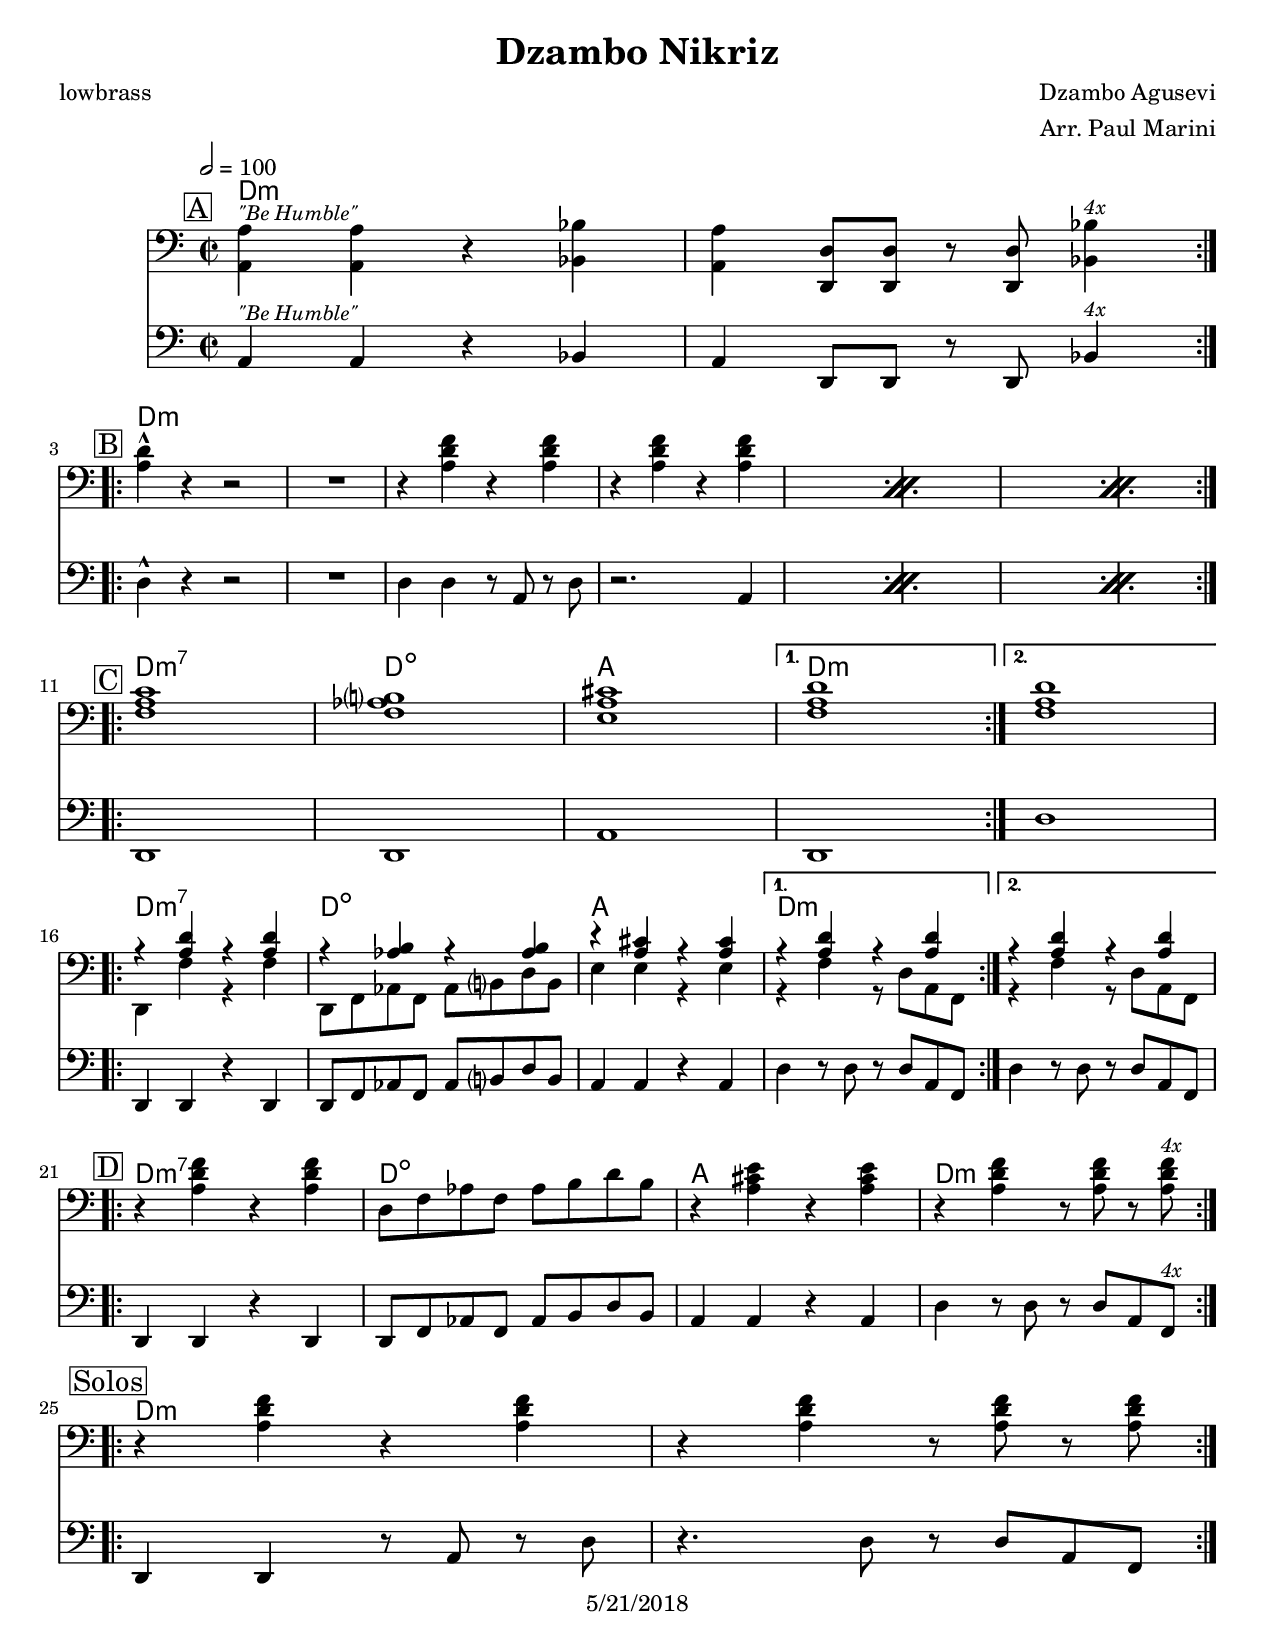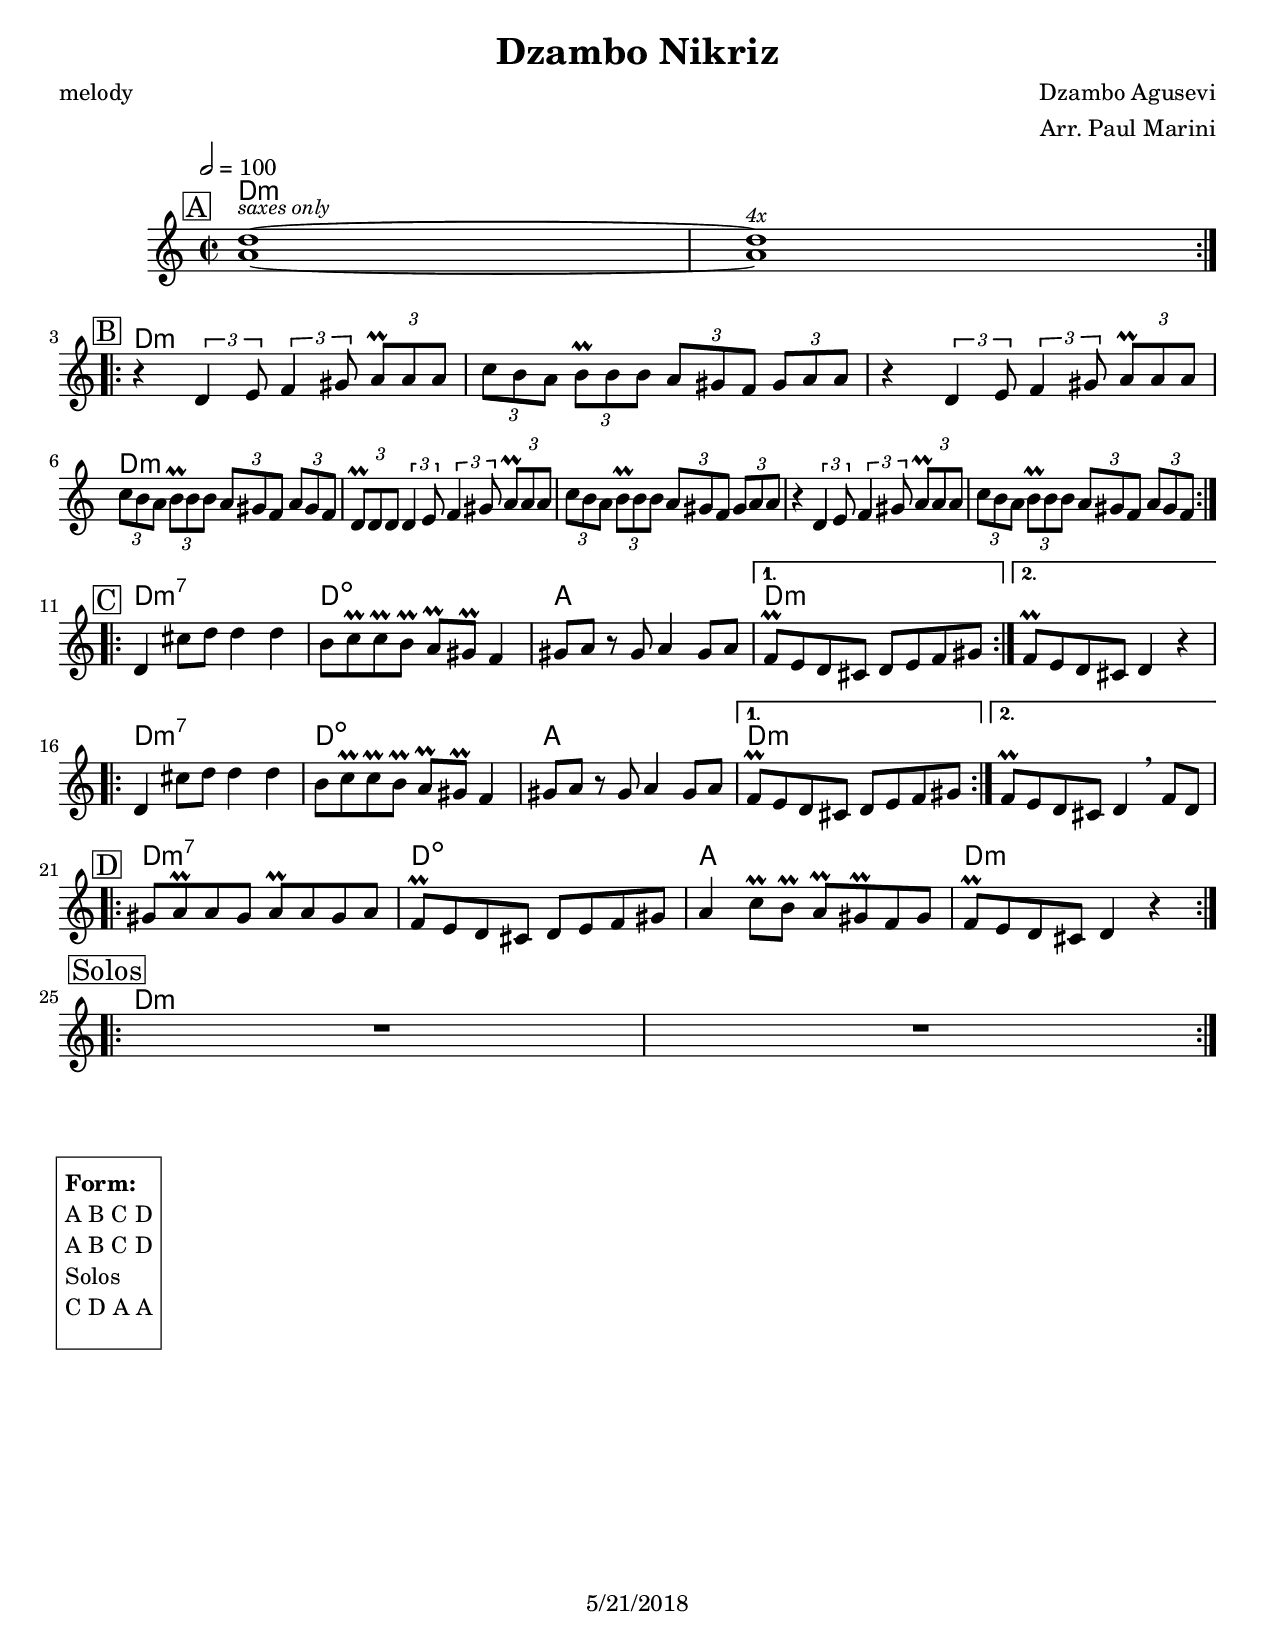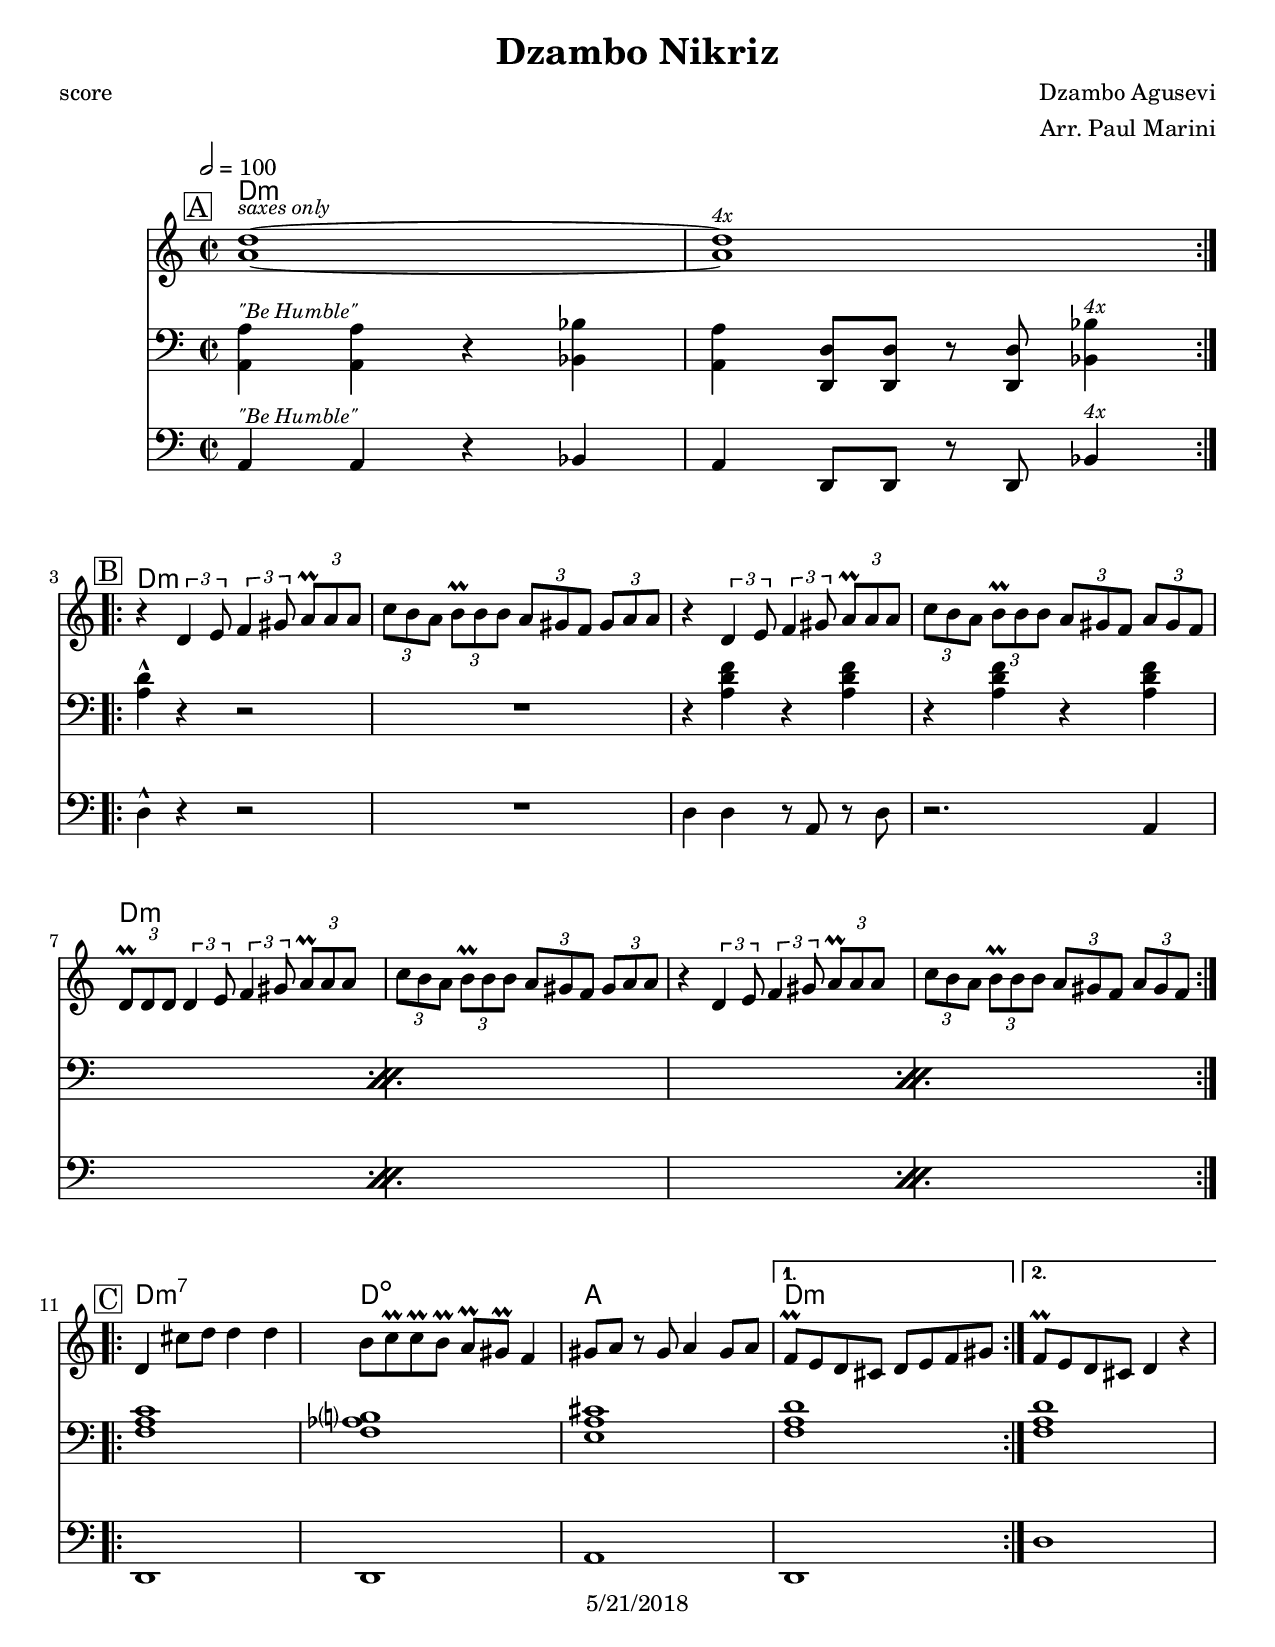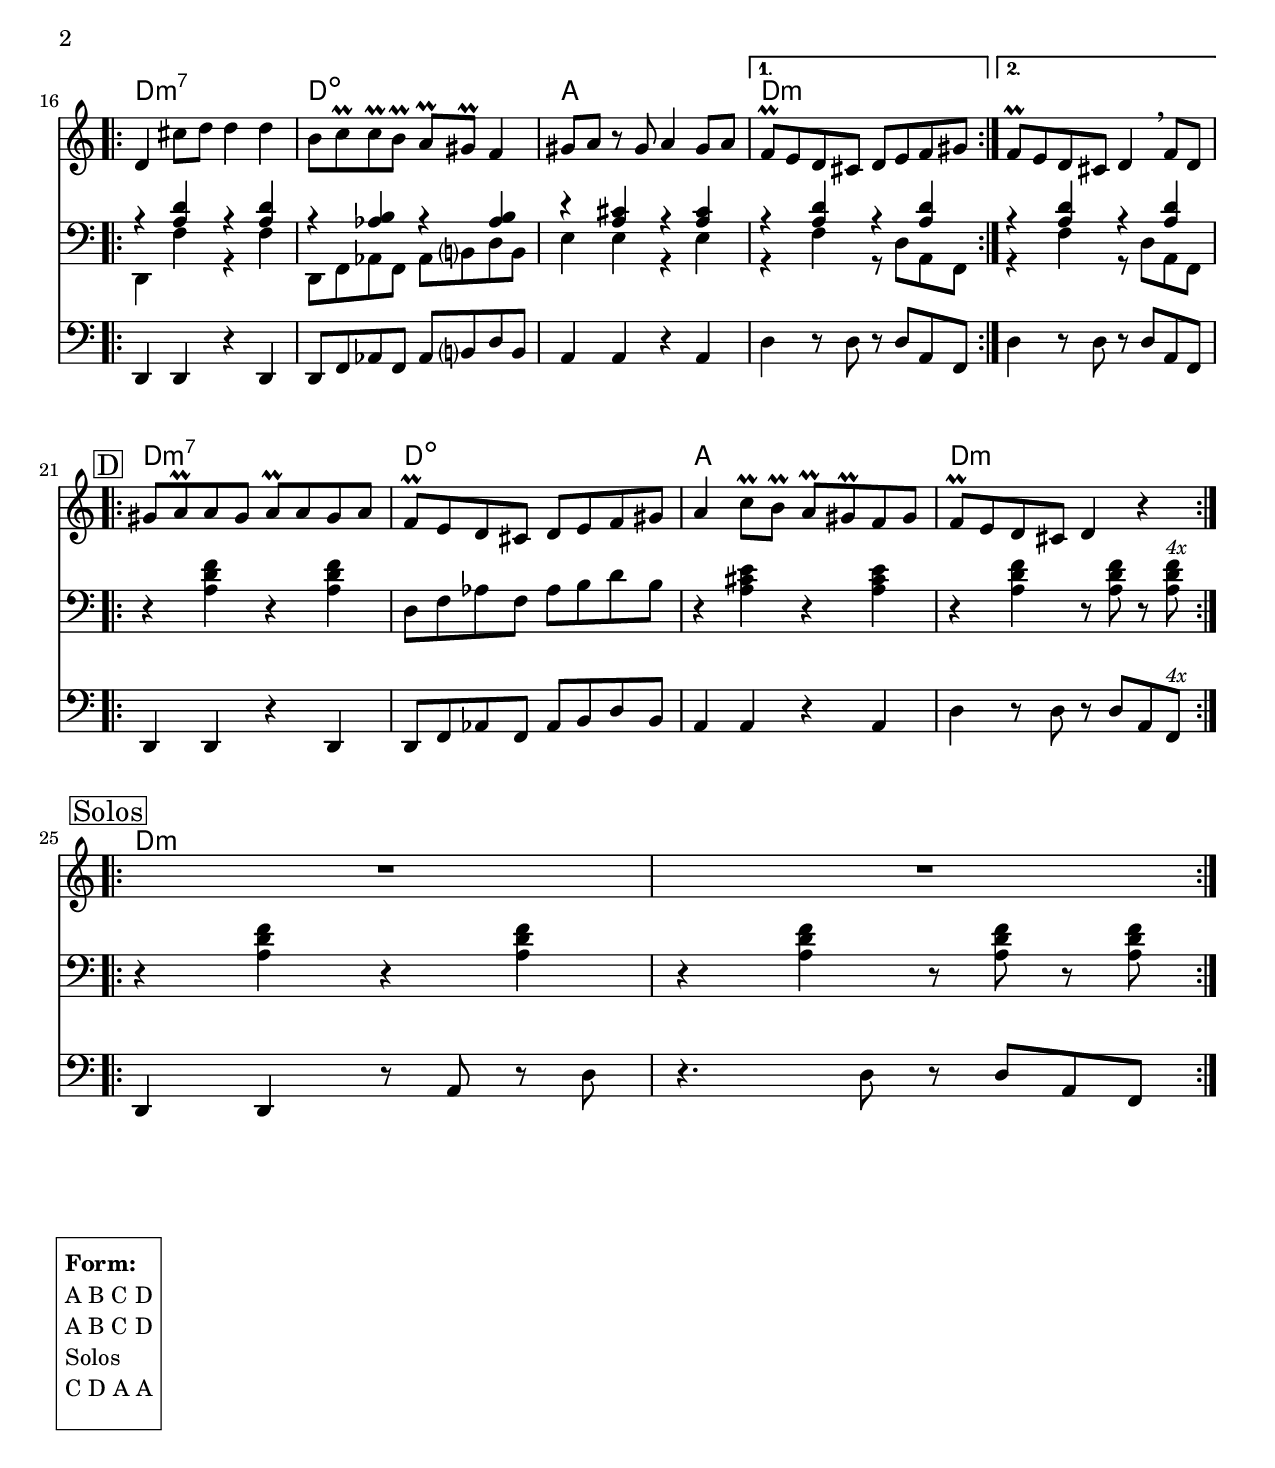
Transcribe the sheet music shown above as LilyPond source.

\version "2.18.2"

\header {
	title = "Dzambo Nikriz"
	composer = "Dzambo Agusevi"
	arranger = "Arr. Paul Marini"
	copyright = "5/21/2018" %date of latest edits
}
\paper {
  #(set-paper-size "letter")
  }


slash = {
	\override NoteHead #'style = #'slash
	\override Stem #'transparent = ##t
}

noslash = {
	\revert NoteHead #'style
	\revert Stem #'transparent
}

the_form = %Form
	\markup { \box \column {
	\line { " " }
	\line { \bold " Form: " }
	\line { " A B C D " }
	\line { " A B C D " }
	\line { " Solos " }
	\line { " C D A A " }
	\line { " " }
	}}

test = { \relative c' { \tempo 4 = 80 \set Score.markFormatter = #format-mark-box-letters
	\repeat volta 2 {
	}
}
}

%{ ornament conventions, a/o 10/2017
%	\prall		regular up ornament, metric
%	\lineprall	quick, nonmetric up ornament	(was \mordent)
%	\mordent		regular down ornament, nonmetric	(was \upbow)
%	\prallprall	consecutive up ornaments, metric
% \trill		trill
%	\turn		turn of some sort
%}

melody = { \relative c'' { \set Score.markFormatter = #format-mark-box-letters
\tempo 2 = 100 

	\mark \markup { \box "A" }
	\time 2/2 
	\repeat volta 4 {
		<a d>1~^\markup { \small \italic "saxes only" } | <a d>^\markup { \small \italic "4x" } |
	}
	\break

	\mark \markup { \box "B" }
	\repeat volta 2 {
		r4 \times 2/3 {d,4 e8} \times 2/3 {f4 gis8} \times 2/3 {a\prall [a a]} |
		\times 2/3 {c[ b a]} \times 2/3 {b\prall[ b b]} \times 2/3 {a[ gis f]} \times 2/3 {gis[ a a]} |
		r4 \times 2/3 {d,4 e8]} \times 2/3 {f4 gis8]} \times 2/3 {a\prall[ a a]} |
		\times 2/3 {c[ b a]} \times 2/3 {b\prall[ b b]} \times 2/3 {a[ gis f]} \times 2/3 {a[ gis f]} |

		\times 2/3 {d8\prall[ d d]} \times 2/3 {d4 e8]} \times 2/3 {f4 gis8]} \times 2/3 {a\prall[ a a]} |
		\times 2/3 {c[ b a]} \times 2/3 {b\prall[ b b]} \times 2/3 {a[ gis f]} \times 2/3 {gis[ a a]} |
		r4 \times 2/3 {d,4 e8]} \times 2/3 {f4 gis8]} \times 2/3 {a\prall[ a a]} |
		\times 2/3 {c[ b a]} \times 2/3 {b\prall[ b b]} \times 2/3 {a[ gis f]} \times 2/3 {a[ gis f]} |
	}
	\break

	\mark \markup { \box "C" }
	\repeat volta 2 {
		\parenthesize { d4 } cis'8 d d4 d | 
		b8 c\prall c\prall b\prall a\prall gis\prall f4 |
		gis8 a r gis a4 gis8 a |
	}
	\alternative {
		{ f\prall e d cis d e f gis | }
		{ f\prall e d cis d4 r | }
	}

	\repeat volta 2 {
		\parenthesize { d4 } cis'8 d d4 d | 
		b8 c\prall c\prall b\prall a\prall gis\prall f4 |
		gis8 a r gis a4 gis8 a |
	}
	\alternative {
		{ f\prall e d cis d e f gis | }
		{ f\prall e d cis d4 \breathe f8 d | }
	}
	\break

	\mark \markup { \box "D" }
	\repeat volta 4 {
		gis a\prall a gis a\prall a gis a |
		f\prall e d cis d e f gis |
		a4 c8\prall b\prall a\prall gis\prall f gis |
		f\prall e d cis d4 r |
	}
	\break

	\mark \markup { \box "Solos" }
	\repeat volta 2 {
		R1 | R1 |
	}

}
}

midbrass = { \relative c { \set Score.markFormatter = #format-mark-box-letters
\tempo 2 = 100 

	\mark \markup { \box "A" }
	\time 2/2 
	\repeat volta 2 {
		<a a'>4^\markup { \small \italic "\"Be Humble\"" } <a a'> r <bes bes'> | <a a'> <d, d'>8 <d d'> r <d d'> <bes' bes'>4^\markup { \small \italic "4x" } |
	}
	\break

	\mark \markup { \box "B" }
	\repeat volta 2 {
		<a' d>4-^ r r2 | R1 | 
		\repeat percent 3 {
			r4 <a d f> r <a d f> | r <a d f> r <a d f> |
		}
	}
	\break

	\mark \markup { \box "C" }
	\repeat volta 2 {
		<f a c>1 | <f aes b?> | <e a cis> | 
	}
	\alternative {
		{<f a d> | }
		{<f a d> | }
	}
	\break

	<< 
	{
		\repeat volta 2 {
			r4 <a d> r <a d> | r <aes b> r <aes b> | 
			r <a cis> r <a cis> |
		}
		\alternative {
			{ r <a d> r <a d> }
			{ r <a d> r <a d> }
		}
	}
	\\
	{
		\repeat volta 2 {
			d,,4 f' r f | d,8 f aes f aes b? d b | 
			e4 e r e |
		}
		\alternative {
			{ r4 f r8 d a f }
			{ r4 f' r8 d a f }
		}
	}
	>>
\break

	\mark \markup { \box "D" }
	\repeat volta 4 {
		r4 <a' d f> r <a d f> |
		d,8 f aes f aes b d b |
		r4 <a cis e> r <a cis e> |
		r <a d f> r8 <a d f> r <a d f>^\markup {\small \italic "4x"} |
	}
\break

	\mark \markup { \box "Solos" }
	\repeat volta 2 {
		r4 <a d f> r <a d f> |
		r <a d f> r8 <a d f> r <a d f> |
	}
	\break

}
}

bass = { \relative c { \set Score.markFormatter = #format-mark-box-letters
\tempo 2 = 100

	\mark \markup { \box "A" }
	\time 2/2 
	\repeat volta 4 {
		a4^\markup { \small \italic "\"Be Humble\"" } a r bes | a d,8 d r d bes'4^\markup { \small \italic "4x" } |
	}
\break

	\mark \markup { \box "B" }
	\repeat volta 2 {
		d4-^ r r2 | R1 | 
		\repeat percent 3 {
			d4 d r8 a r d | r2. a4 |
		}
	}
\break

	\mark \markup { \box "C" }
	\repeat volta 2 {
		d,1 | d | a' |
	}
	\alternative {
		{ d, | }
		{ d' | }
	}
\break

	\repeat volta 2 {
		d,4 d r d | d8 f aes f aes b? d b |
		a4 a r a |
	}
	\alternative {
		{ d4 r8 d r d a f | }
		{ d'4 r8 d r d a f | }
	}
\break

	\mark \markup { \box "D" }
	\repeat volta 4 {
		d4 d r d | d8 f aes f aes b d b |
		a4 a r a | d4 r8 d r d a f^\markup {\small \italic "4x"} | 
	}
\break

	\mark \markup { \box "Solos" }
	\repeat volta 2 {
		d4 d r8 a' r d | r4. d8 r d a f |
	}

}
}


changes = { \chordmode {

% A
d1:min | d:min | 

% B
d1:min | d:min | d1:min | d:min | 
d1:min | d:min | d1:min | d:min | 

% C
d1:min7 | d:dim | a | d:min |
					d:min |
d1:min7 | d:dim | a | d:min |
					d:min |

% D
d1:min7 | d:dim | a | d:min |

% Solos
d1:min | d:min |

}
}


\book {
	\bookOutputSuffix "score"
    \header { poet = "score" }
	\score {
	  <<
	    \new ChordNames {
		\set chordChanges = ##t
		\changes
	    }
	    \new Staff { \clef treble
		\melody
	    }
	    \new Staff { \clef bass
		\midbrass
	    }
	    \new Staff { \clef bass
		\bass
	    }
	  >>
	}
	\the_form
}
\book {
	\bookOutputSuffix "melody"
    \header { poet = "melody" }
	\score {
	  <<
	    \new ChordNames {
		\set chordChanges = ##t
		\changes
	    }
	    \new Staff { \clef treble
		\melody
	    }
	  >>
	}
	\the_form
}
\book {
	\bookOutputSuffix "lowbrass"
    \header { poet = "lowbrass" }
	\score {
	  <<
	    \new ChordNames {
		\set chordChanges = ##t
		\changes
	    }
	    \new Staff { \clef bass
		\midbrass
	    }
	    \new Staff { \clef bass
		\bass
	    }
	  >>
	}
	\the_form
}
%{
\book {
	\score {
	  <<
		\new Staff {
		  \set Staff.midiInstrument = #"trumpet" \unfoldRepeats
			\melody
		}
		\new Staff {
		  \set Staff.midiInstrument = #"trumpet" \unfoldRepeats
			\midbrass
		}
	  >>
		\midi { }
	}
}
\book {
	\score {
	  <<
		\new Staff {
		  \set Staff.midiInstrument = #"trumpet" \unfoldRepeats
			\test
		}
	  >>
		\midi { }
	}
}
%}
